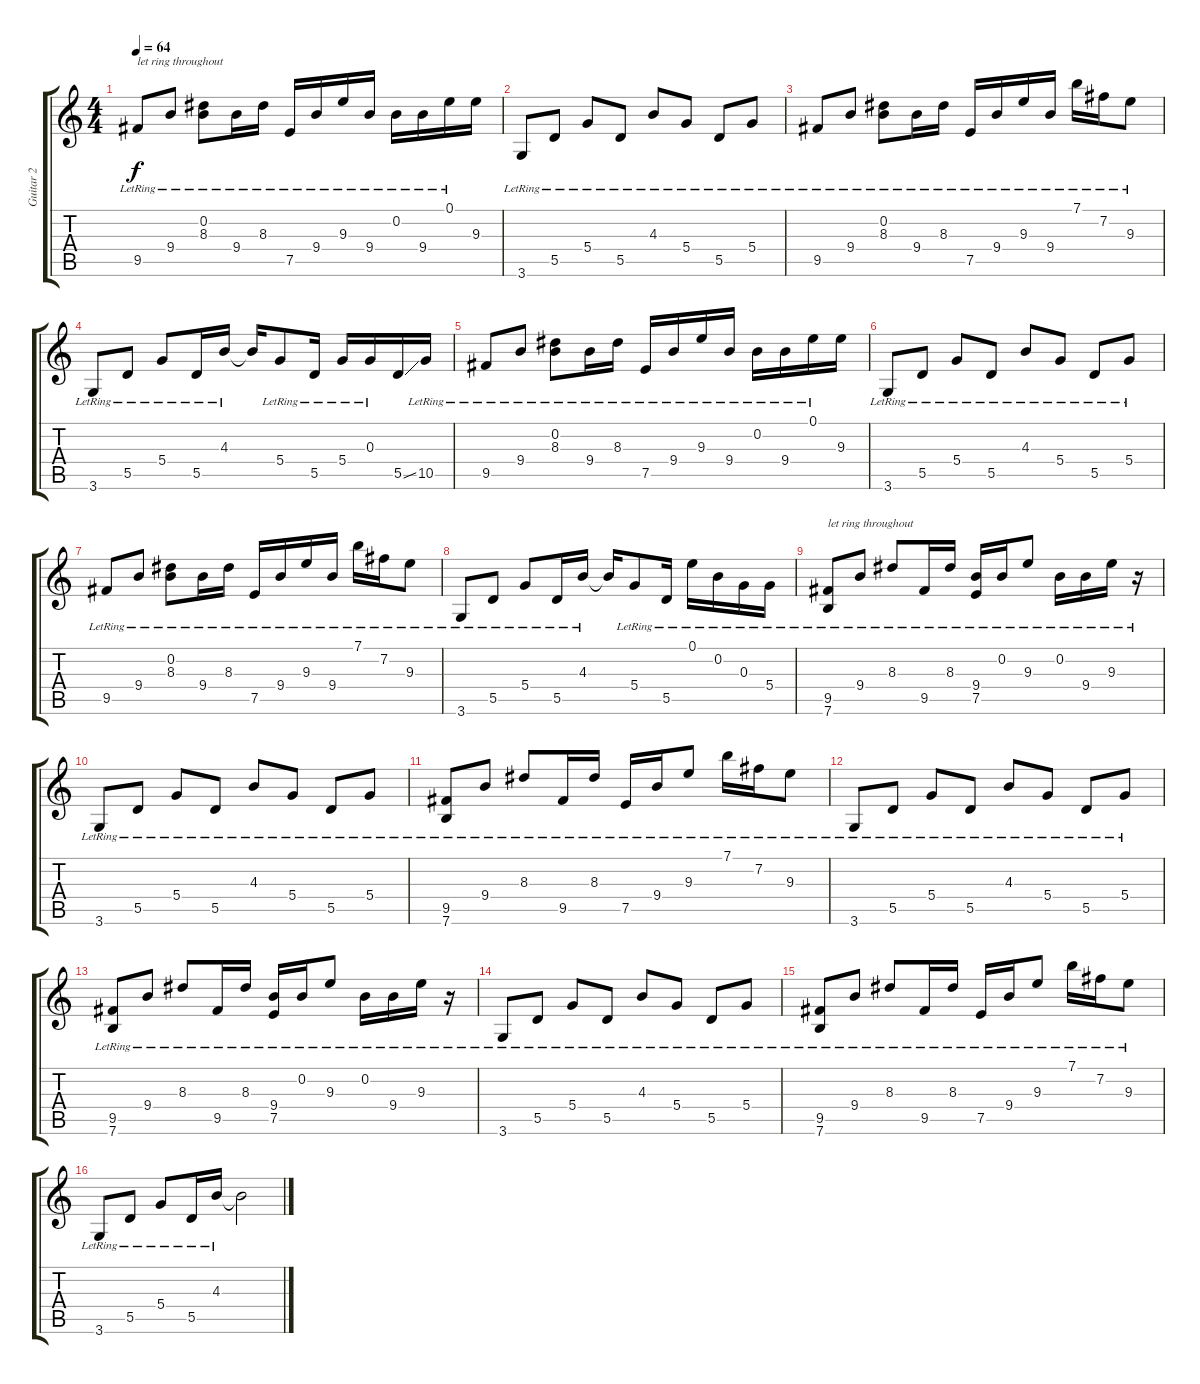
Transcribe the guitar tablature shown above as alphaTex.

\track ("Guitar 2" "Guitar 2") {instrument electricguitarclean}
\staff {score tabs}
\tuning (E4 B3 G3 D3 A2 E2) {hide}
\ts (4 4)
\tempo 64
\clef g2
\ks c
9.5{lr}.8{txt "let ring throughout" dy f instrument electricguitarclean} 9.4{lr}.8 (0.2{lr} 8.3{lr}).8 9.4{lr}.16 8.3{lr}.16 7.5{lr}.16 9.4{lr}.16 9.3{lr}.16 9.4{lr}.16 0.2{lr}.16 9.4{lr}.16 0.1{lr}.16 9.3.16 |
3.6{lr}.8 5.5{lr}.8 5.4{lr}.8 5.5{lr}.8 4.3{lr}.8 5.4{lr}.8 5.5{lr}.8 5.4{lr}.8 |
9.5{lr}.8 9.4{lr}.8 (0.2{lr} 8.3{lr}).8 9.4{lr}.16 8.3{lr}.16 7.5{lr}.16 9.4{lr}.16 9.3{lr}.16 9.4{lr}.16 7.1{lr}.16 7.2{lr}.16 9.3{lr}.8 |
3.6{lr}.8 5.5{lr}.8 5.4{lr}.8 5.5{lr}.16 4.3{lr}.16 4.3{t}.16 5.4{lr}.8 5.5{lr}.16 5.4{lr}.16 0.3{lr}.16 5.5{ss}.16 10.5{lr}.16 |
9.5{lr}.8 9.4{lr}.8 (0.2{lr} 8.3{lr}).8 9.4{lr}.16 8.3{lr}.16 7.5{lr}.16 9.4{lr}.16 9.3{lr}.16 9.4{lr}.16 0.2{lr}.16 9.4{lr}.16 0.1{lr}.16 9.3.16 |
3.6{lr}.8 5.5{lr}.8 5.4{lr}.8 5.5{lr}.8 4.3{lr}.8 5.4{lr}.8 5.5{lr}.8 5.4{lr}.8 |
9.5{lr}.8 9.4{lr}.8 (0.2{lr} 8.3{lr}).8 9.4{lr}.16 8.3{lr}.16 7.5{lr}.16 9.4{lr}.16 9.3{lr}.16 9.4{lr}.16 7.1{lr}.16 7.2{lr}.16 9.3{lr}.8 |
3.6{lr}.8 5.5{lr}.8 5.4{lr}.8 5.5{lr}.16 4.3{lr}.16 4.3{t}.16 5.4{lr}.8 5.5{lr}.16 0.1{lr}.16 0.2{lr}.16 0.3{lr}.16 5.4{lr}.16 |
(9.5{lr} 7.6{lr}).8{txt "let ring throughout"} 9.4{lr}.8 8.3{lr}.8 9.5{lr}.16 8.3{lr}.16 (9.4{lr} 7.5{lr}).16 0.2{lr}.16 9.3{lr}.8 0.2{lr}.16 9.4{lr}.16 9.3{lr}.16 r.16 |
3.6{lr}.8 5.5{lr}.8 5.4{lr}.8 5.5{lr}.8 4.3{lr}.8 5.4{lr}.8 5.5{lr}.8 5.4{lr}.8 |
(9.5{lr} 7.6{lr}).8 9.4{lr}.8 8.3{lr}.8 9.5{lr}.16 8.3{lr}.16 7.5{lr}.16 9.4{lr}.16 9.3{lr}.8 7.1{lr}.16 7.2{lr}.16 9.3{lr}.8 |
3.6{lr}.8 5.5{lr}.8 5.4{lr}.8 5.5{lr}.8 4.3{lr}.8 5.4{lr}.8 5.5{lr}.8 5.4{lr}.8 |
(9.5{lr} 7.6{lr}).8 9.4{lr}.8 8.3{lr}.8 9.5{lr}.16 8.3{lr}.16 (9.4{lr} 7.5{lr}).16 0.2{lr}.16 9.3{lr}.8 0.2{lr}.16 9.4{lr}.16 9.3{lr}.16 r.16 |
3.6{lr}.8 5.5{lr}.8 5.4{lr}.8 5.5{lr}.8 4.3{lr}.8 5.4{lr}.8 5.5{lr}.8 5.4{lr}.8 |
(9.5{lr} 7.6{lr}).8 9.4{lr}.8 8.3{lr}.8 9.5{lr}.16 8.3{lr}.16 7.5{lr}.16 9.4{lr}.16 9.3{lr}.8 7.1{lr}.16 7.2{lr}.16 9.3{lr}.8 |
3.6{lr}.8 5.5{lr}.8 5.4{lr}.8 5.5{lr}.16 4.3{lr}.16 4.3{t}.2
